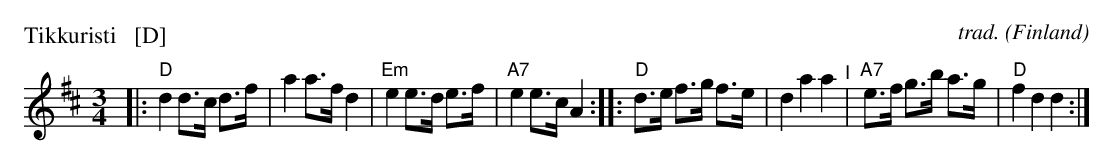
X:1
P: Tikkuristi   [D]
C: trad.
O: Finland
M: 3/4
L: 1/8
K: D
|: "D"d2 d>c d>f | a2 a>f d2 | "Em"e2 e>d e>f | "A7"e2 e>c A2 :|\
|: "D"d>e f>g f>e | d2 a2 a2 "^I"| "A7"e>f g>b a>g | "D"f2 d2 d2 :|
